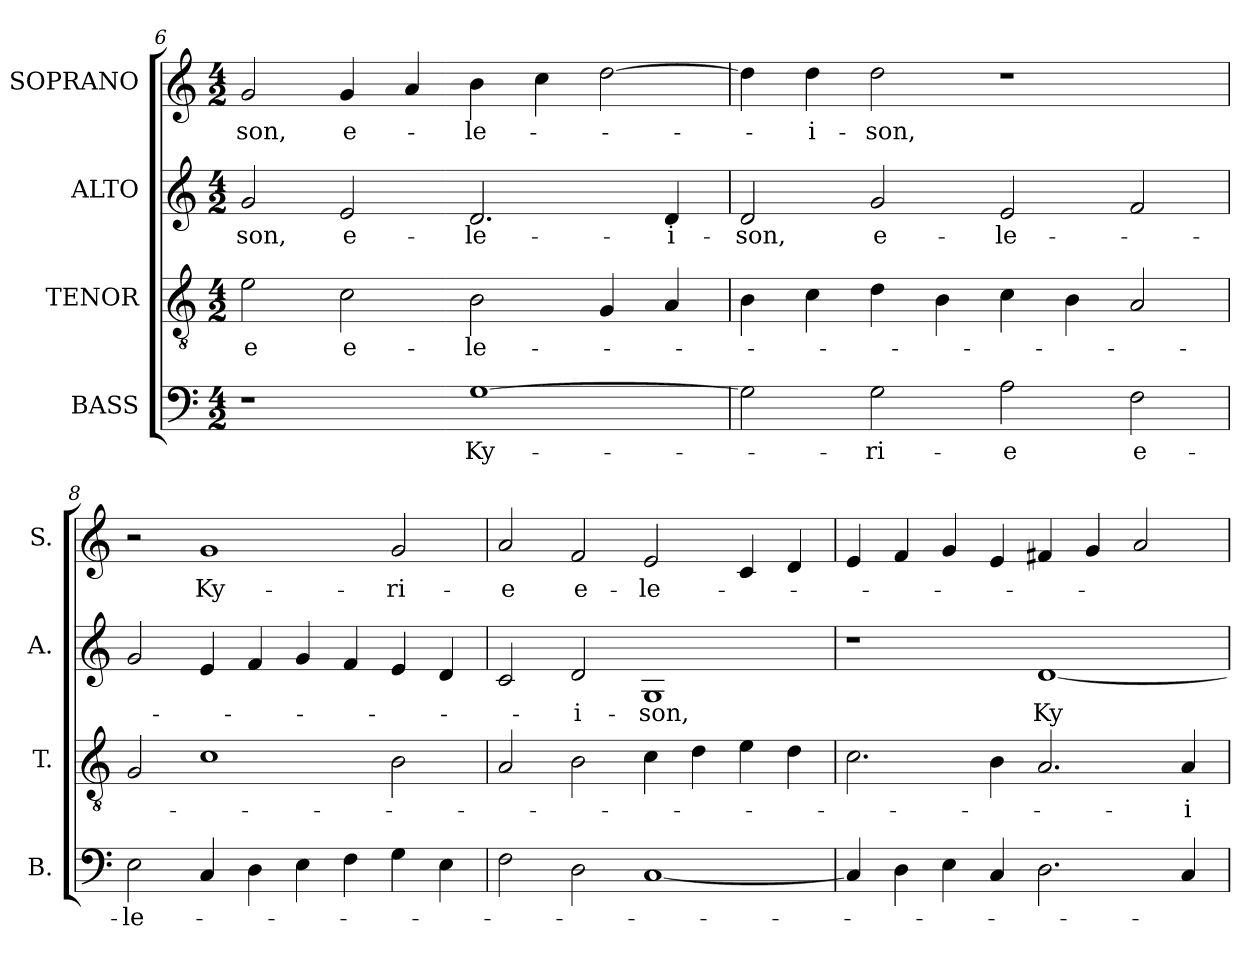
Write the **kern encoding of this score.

**kern	**text	**kern	**text	**kern	**text	**kern	**text
*part4	*part4	*part3	*part3	*part2	*part2	*part1	*part1
*staff4	*staff4	*staff3	*staff3	*staff2	*staff2	*staff1	*staff1
*I"BASS	*	*I"TENOR	*	*I"ALTO	*	*I"SOPRANO	*
*I'B.	*	*I'T.	*	*I'A.	*	*I'S.	*
*clefF4	*	*clefGv2	*	*clefG2	*	*clefG2	*
*	*	*ITrd7c12	*	*	*	*	*
*k[]	*	*k[]	*	*k[]	*	*k[]	*
*C:	*	*C:	*	*C:	*	*C:	*
*M4/2	*	*M4/2	*	*M4/2	*	*M4/2	*
=6	=6	=6	=6	=6	=6	=6	=6
!	!	!	!LO:LY:b:color=#000000	!	!	!	!
!	!	!	!	!	!LO:LY:b:color=#000000	!	!
!	!	!	!	!	!	!	!LO:LY:b:color=#000000
1r	.	2Ei\	-e	2gi/	-son,	2gi/	-son,
!	!	!	!LO:LY:b:color=#000000	!	!	!	!
!	!	!	!	!	!LO:LY:b:color=#000000	!	!
!	!	!	!	!	!	!	!LO:LY:b:color=#000000
.	.	2Ci\	e-	2ei/	e-	4gi/	e-
.	.	.	.	.	.	4ai/	.
!	!LO:LY:b:color=#000000	!	!	!	!	!	!
!	!	!	!LO:LY:b:color=#000000	!	!	!	!
!	!	!	!	!	!LO:LY:b:color=#000000	!	!
!	!	!	!	!	!	!	!LO:LY:b:color=#000000
[1Gi	Ky-	2BBi\	-le-	2.di/	-le-	4bi\	-le-
.	.	.	.	.	.	4cci\	.
.	.	4GGi/	.	.	.	[2ddi\	.
!	!	!	!	!	!LO:LY:b:color=#000000	!	!
.	.	4AAi/	.	4di/	-i-	.	.
=7	=7	=7	=7	=7	=7	=7	=7
!	!	!	!	!	!LO:LY:b:color=#000000	!	!
2Gi\]	.	4BBi\	.	2di/	-son,	4ddi\]	.
!	!	!	!	!	!	!	!LO:LY:b:color=#000000
.	.	4Ci\	.	.	.	4ddi\	-i-
!	!LO:LY:b:color=#000000	!	!	!	!	!	!
!	!	!	!	!	!LO:LY:b:color=#000000	!	!
!	!	!	!	!	!	!	!LO:LY:b:color=#000000
2Gi\	-ri-	4Di\	.	2gi/	e-	2ddi\	-son,
.	.	4BBi\	.	.	.	.	.
!	!LO:LY:b:color=#000000	!	!	!	!	!	!
!	!	!	!	!	!LO:LY:b:color=#000000	!	!
2Ai\	-e	4Ci\	.	2ei/	-le-	1r	.
.	.	4BBi\	.	.	.	.	.
!	!LO:LY:b:color=#000000	!	!	!	!	!	!
2Fi\	e-	2AAi/	.	2fi/	.	.	.
!!LO:LB:g=z
=8	=8	=8	=8	=8	=8	=8	=8
!	!LO:LY:b:color=#000000	!	!	!	!	!	!
2Ei\	-le-	2GGi/	.	2gi/	.	2r	.
!	!	!	!	!	!	!	!LO:LY:b:color=#000000
4Ci/	.	1Ci	.	4ei/	.	1gi	Ky-
4Di\	.	.	.	4fi/	.	.	.
4Ei\	.	.	.	4gi/	.	.	.
4Fi\	.	.	.	4fi/	.	.	.
!	!	!	!	!	!	!	!LO:LY:b:color=#000000
4Gi\	.	2BBi\	.	4ei/	.	2gi/	-ri-
4Ei\	.	.	.	4di/	.	.	.
=9	=9	=9	=9	=9	=9	=9	=9
!	!	!	!	!	!	!	!LO:LY:b:color=#000000
2Fi\	.	2AAi/	.	2ci/	.	2ai/	-e
!	!	!	!	!	!LO:LY:b:color=#000000	!	!
!	!	!	!	!	!	!	!LO:LY:b:color=#000000
2Di\	.	2BBi\	.	2di/	-i-	2fi/	e-
!	!	!	!	!	!LO:LY:b:color=#000000	!	!
!	!	!	!	!	!	!	!LO:LY:b:color=#000000
[1Ci	.	4Ci\	.	1Gi	-son,	2ei/	-le-
.	.	4Di\	.	.	.	.	.
.	.	4Ei\	.	.	.	4ci/	.
.	.	4Di\	.	.	.	4di/	.
=10	=10	=10	=10	=10	=10	=10	=10
4Ci/]	.	2.Ci\	.	1r	.	4ei/	.
4Di\	.	.	.	.	.	4fi/	.
4Ei\	.	.	.	.	.	4gi/	.
4Ci/	.	4BBi\	.	.	.	4ei/	.
!	!	!	!	!	!LO:LY:b:color=#000000	!	!
2.Di\	.	2.AAi/	.	[1di	Ky-	4f#Xi/	.
.	.	.	.	.	.	4gi/	.
.	.	.	.	.	.	2ai/	.
!	!	!	!LO:LY:b:color=#000000	!	!	!	!
4Ci/	.	4AAi/	-i-	.	.	.	.
=	=	=	=	=	=	=	=
*-	*-	*-	*-	*-	*-	*-	*-
